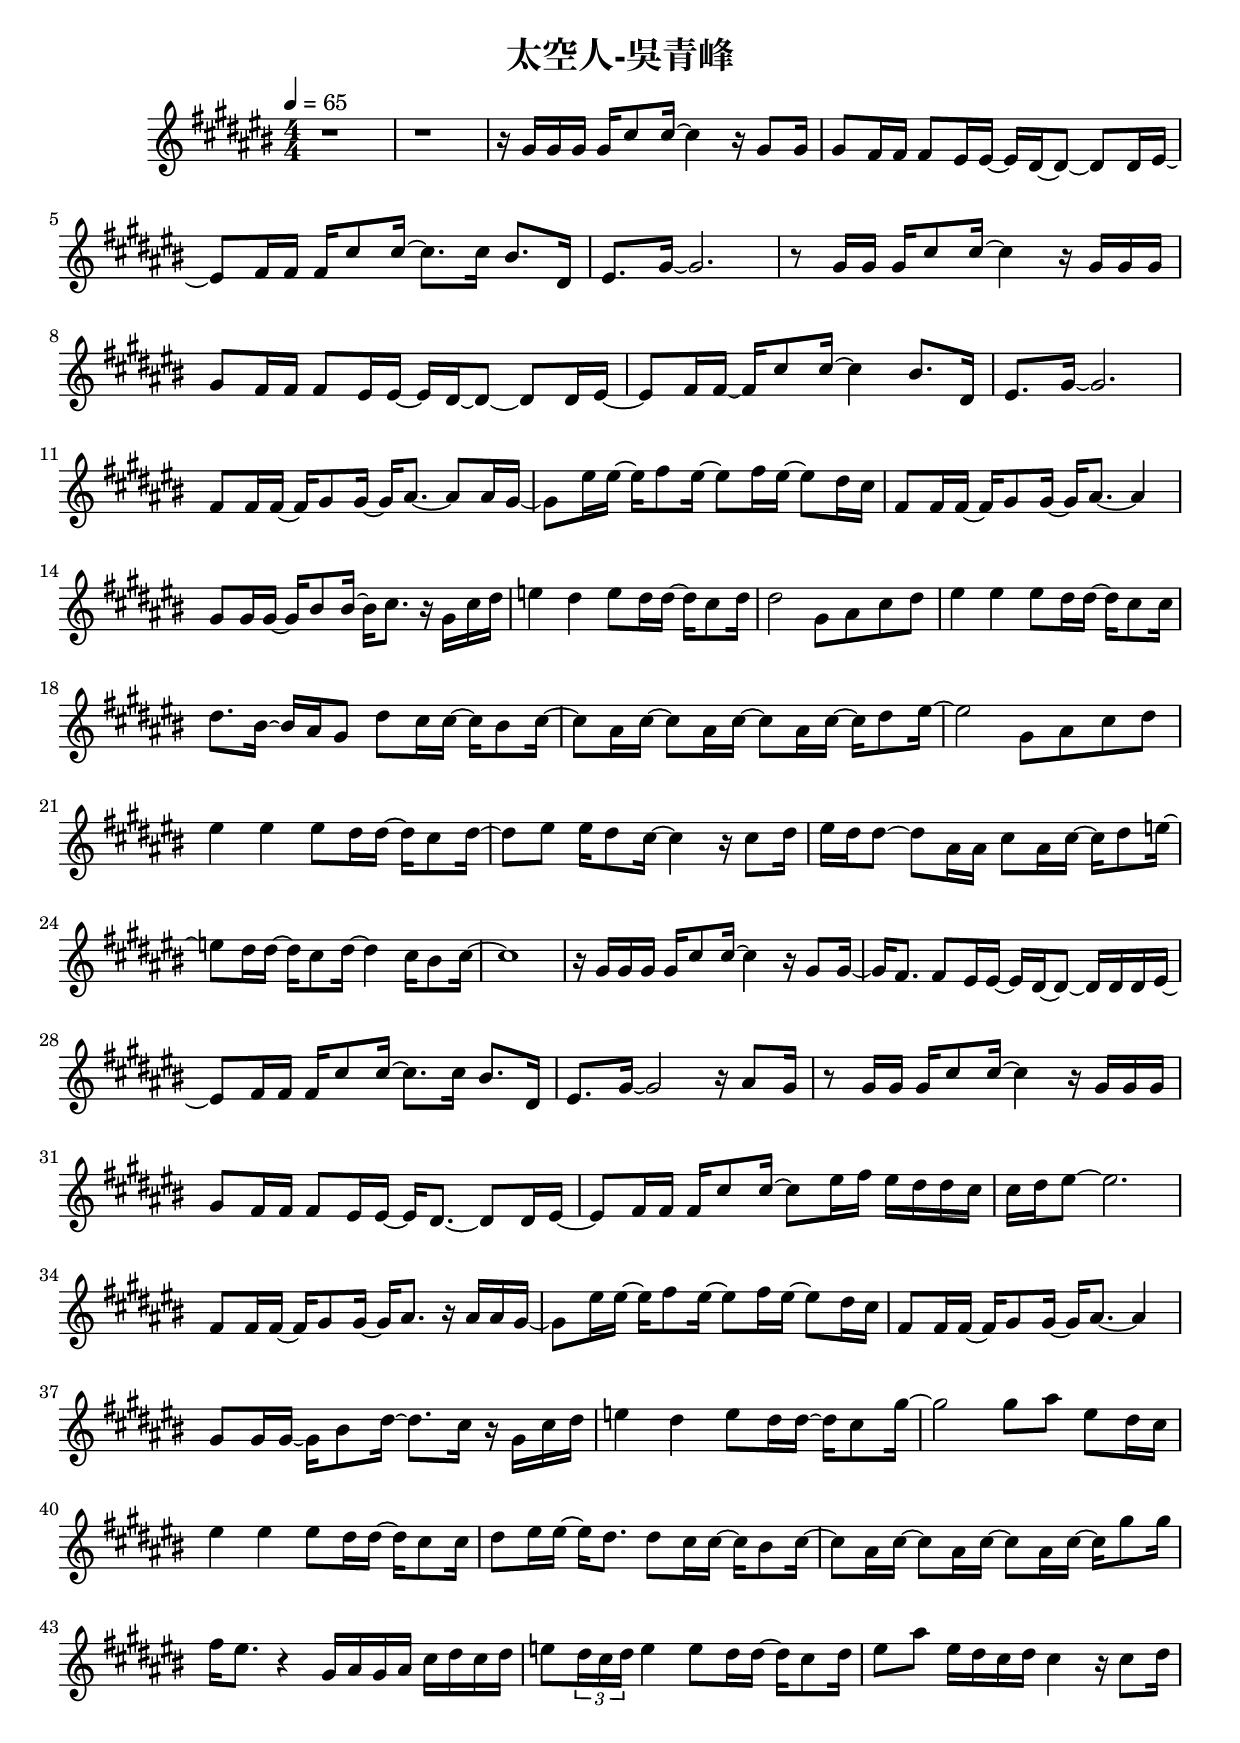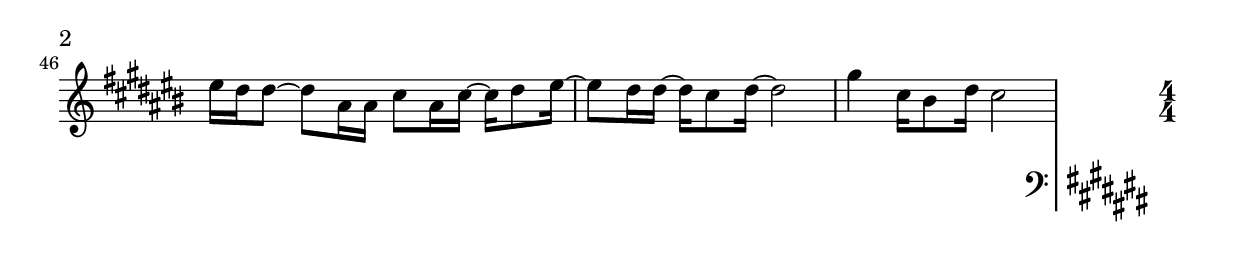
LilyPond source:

\header {
  title = "太空人-吳青峰"
  composer = ""
}

righthand = {\clef treble \key cis\major \numericTimeSignature \time 4/4 \tempo 4=65
  <<
  \relative cis''{
    %intro
    r1 | r |
    %verse1
    r16 gis gis gis gis cis8 cis16~ cis4 r16 gis8 gis16 |
    gis8 fis16 fis fis8 eis16 eis~ eis dis~ dis8~ dis dis16 eis~ |
    eis8 fis16 fis fis cis'8 cis16~ cis8. cis16 bis8. dis,16 |
    eis8. gis16~ gis2. |

    r8 gis16 gis gis cis8 cis16~ cis4 r16 gis gis gis |
    gis8 fis16 fis fis8 eis16 eis~ eis dis~ dis8~ dis dis16 eis~ |
    eis8 fis16 fis~ fis cis'8 cis16~ cis4 bis8. dis,16 |
    eis8. gis16~ gis2. |
    %pre-chorus 
    fis8 fis16 fis~ fis gis8 gis16~ gis16 ais8.~ ais8 ais16 gis~|
    gis8 eis'16 eis16~ eis16 fis8 eis16~ eis8 fis16 eis16~ eis8 dis16 cis |
    fis,8 fis16 fis~ fis gis8 gis16~ gis16 ais8.~ ais4 |
    gis8 gis16 gis~ gis bis8 bis16~ bis16 cis8. r16 gis cis dis |
    e4 dis e8 dis16 dis~ dis cis8 dis16 |
    dis2 gis,8 ais cis dis |
    %chorus1
    eis4 eis eis8 dis16 dis~ dis cis8 cis16 |
    dis8. bis16~ bis ais gis8 dis' cis16 cis~ cis bis8 cis16~ |
    cis8 ais16 cis~ cis8 ais16 cis~ cis8 ais16 cis~ cis16 dis8 eis16~|
    eis2 gis,8 ais cis dis |

    eis4 eis eis8 dis16 dis~ dis cis8 dis16~|
    dis8 eis eis16 dis8 cis16~ cis4 r16 cis8 dis16|
    eis dis dis8~ dis ais16 ais cis8 ais16 cis~ cis dis8 e16~|
    e8 dis16 dis~ dis cis8 dis16~ dis4 cis16 bis8 cis16~| cis1 |
    %verse2
    r16 gis gis gis gis cis8 cis16~ cis4 r16 gis8 gis16~ |
    gis16 fis8. fis8 eis16 eis~ eis dis~ dis8~ dis16 dis dis eis~ |
    eis8 fis16 fis fis cis'8 cis16~ cis8. cis16 bis8. dis,16 |
    eis8. gis16~ gis2 r16 ais8 gis16 |

    r8 gis16 gis gis cis8 cis16~ cis4 r16 gis gis gis |
    gis8 fis16 fis fis8 eis16 eis~ eis dis8.~ dis8 dis16 eis~|
    eis8 fis16 fis fis cis'8 cis16~ cis8 eis16 fis eis dis dis cis|
    cis dis eis8~ eis2.|
    %pre-chorus2
    fis,8 fis16 fis~ fis gis8 gis16~ gis ais8. r16 ais ais gis~|
    gis8 eis'16 eis~ eis fis8 eis16~ eis8 fis16 eis~ eis8 dis16 cis|
    fis,8 fis16 fis~ fis gis8 gis16~ gis ais8.~ ais4|
    gis8 gis16 gis~ gis bis8 dis16~ dis8. cis16 r gis cis dis|
    e4 dis e8 dis16 dis~ dis cis8 gis'16~ |
    gis2 gis8 ais eis dis16 cis |
    %chorus2
    eis4 eis eis8 dis16 dis~ dis cis8 cis16|
    dis8 eis16 eis~ eis dis8. dis8 cis16 cis~ cis bis8 cis16~|
    cis8 ais16 cis~ cis8 ais16 cis~ cis8 ais16 cis~ cis gis'8 gis16|
    fis eis8. r4 gis,16 ais gis ais cis dis cis dis|
    e8 \tuplet 3/2 8 {dis16 cis dis} e4 e8 dis16 dis~ dis cis8 dis16|
    eis8 ais eis16 dis cis dis cis4 r16 cis8 dis16|
    eis16 dis dis8~ dis ais16 ais cis8 ais16 cis~ cis dis8 eis16~|
    eis8 dis16 dis~ dis cis8 dis16~ dis2 |
    gis4 cis,16 bis8 dis16 cis2 |
  
  }

  >>

}

lefthand = {\clef bass \key cis\major \numericTimeSignature \time 4/4}

chordsname = {}




\score {<<
  \new ChordNames {\chordsname}
  \new PianoStaff {
    \new Staff \righthand
    \new Staff \lefthand
    }>>

  \layout {}
  \midi {}
}